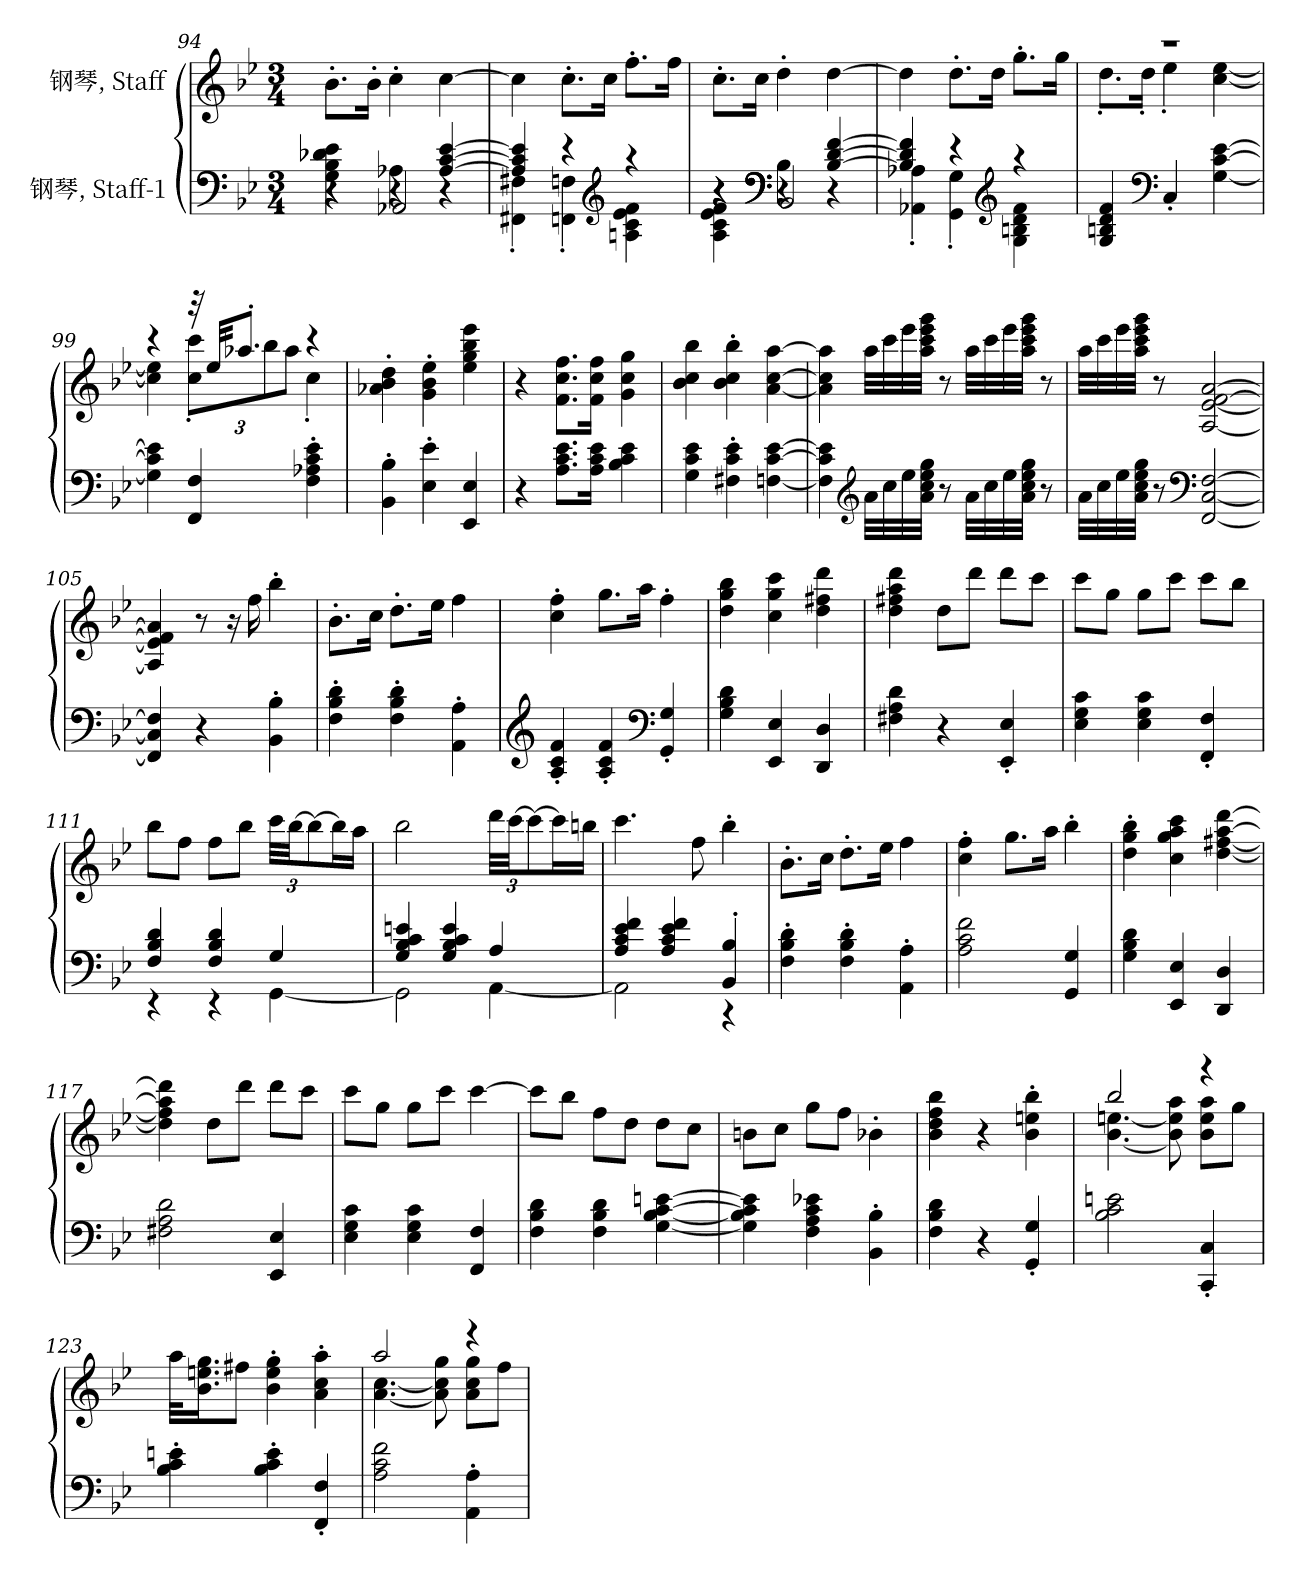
**kern	**kern
*part2	*part1
*staff2	*staff1
*I"钢琴, Staff-1	*I"钢琴, Staff
*clefF4	*clefG2
*k[b-e-]	*k[b-e-]
*M3/4	*M3/4
=94	=94
*^	*
*	*^	*
4r	4G\ 4B-\ 4d-X\ 4e-\	4r	8.b-'\L
.	.	.	16b-'\Jk
4r	4A-X\	2AA-X/	4cc'\
[4A-/ [4c/ [4e-/	4r	.	[4cc\
*	*v	*v	*
=95	=95	=95
4A-/] 4c/] 4e-/]	4FF#X\' 4F#X\'	4cc\]
4r	4FFn\' 4Fn\'	8.cc'\L
.	.	16cc\Jk
*clefG2	*	*
4r	4An\ 4c\ 4e-\ 4f\	8.ff'\L
.	.	16ff\Jk
=96	=96	=96
*	*^	*
4r	4A\ 4c\ 4e-\ 4f\	4r	8.cc'\L
.	.	.	16cc\Jk
*clefF4	*	*	*
4r	4B-\	2BB-/	4dd'\
[4B-/ [4d/ [4f/	4r	.	[4dd\
*	*v	*v	*
!!LO:PB:g=z
=97	=97	=97
4B-/] 4d/] 4f/]	4AA-X\' 4A-X\'	4dd\]
4r	4GG\' 4G\'	8.dd'\L
.	.	16dd\Jk
*clefG2	*	*
4r	4G\ 4Bn\ 4d\ 4f\	8.gg'\L
.	.	16gg\Jk
*v	*v	*
=98	=98
*	*^
4G/ 4Bn/ 4d/ 4f/	2.r	8.dd'\L
.	.	16dd'\Jk
*clefF4	*	*
4C'/	.	4ee-'\
[4G\ [4c\ [4e-\	.	[4cc\ [4ee-\
=99	=99	=99
4G\] 4c\] 4e-\]	4r	4cc\] 4ee-\]
*	*	*Xbrackettup
4FF/ 4F/	32r	12cc\' 12ccc\'L
.	32ee-/KKL	.
.	8.aa-X'/J	.
.	.	12bb-\
.	.	12aa-\J
4F\' 4A-X\' 4c\' 4e-\'	4r	4cc'\
*	*v	*v
=100	=100
4BB-\' 4B-\'	4a-X\' 4b-\' 4dd\'
4E-\' 4e-\'	4g\' 4b-\' 4ee-\'
4EE-/ 4E-/	4ee-\ 4gg\ 4bb-\ 4eee-\
=101	=101
4r	4r
*	*MM130
8.A\ 8.c\ 8.e-\L	8.f\ 8.cc\ 8.ff\L
16A\ 16c\ 16e-\Jk	16f\ 16cc\ 16ff\Jk
4B-\ 4c\ 4e-\	4g\ 4cc\ 4gg\
!!LO:LB:g=z
=102	=102
4G\ 4c\ 4e-\	4b-\ 4cc\ 4bb-\
*	*MM120
4F#X\' 4c\' 4e-\'	4b-\' 4cc\' 4bb-\'
[4Fn\ [4c\ [4e-\	[4a\ [4cc\ [4aa\
=103	=103
4F\] 4c\] 4e-\]	4a\] 4cc\] 4aa\]
*clefG2	*
*	*MM110
32a\LLL	32aa\LLL
32cc\	32ccc\
32ee-\	32eee-\
32a\ 32cc\ 32ee-\ 32gg\JJJ	32aa\ 32ccc\ 32eee-\ 32ggg\JJJ
8r	8r
32a\LLL	32aa\LLL
32cc\	32ccc\
32ee-\	32eee-\
32a\ 32cc\ 32ee-\ 32gg\JJJ	32aa\ 32ccc\ 32eee-\ 32ggg\JJJ
8r	8r
=104	=104
32a\LLL	32aa\LLL
32cc\	32ccc\
32ee-\	32eee-\
32a\ 32cc\ 32ee-\ 32gg\JJJ	32aa\ 32ccc\ 32eee-\ 32ggg\JJJ
8r	8r
*clefF4	*
*	*MM100
[2FF/ [2C/ [2F/	[2A/ [2e-/ [2f/ [2a/
=105	=105
4FF/] 4C/] 4F/]	4A/] 4e-/] 4f/] 4a/]
4r	8r
.	16r
.	16ff\
*	*MM150
4BB-\' 4B-\'	4bb-'\
!!LO:LB:g=z
=106	=106
4F\' 4B-\' 4d\'	8.b-'\L
.	16cc\Jk
4F\' 4B-\' 4d\'	8.dd'\L
.	16ee-\Jk
4AA\' 4A\'	4ff\
=107	=107
*clefG2	*
4A/' 4c/' 4f/'	4cc\' 4ff\'
4A/' 4c/' 4f/'	8.gg\L
.	16aa\Jk
*clefF4	*
4GG/' 4G/'	4ff'\
=108	=108
4G\ 4B-\ 4d\	4dd\ 4gg\ 4bb-\
4EE-/ 4E-/	4cc\ 4gg\ 4ccc\
4DD/ 4D/	4dd\ 4ff#X\ 4ddd\
=109	=109
4F#X\ 4A\ 4d\	4dd\ 4ff#X\ 4aa\ 4ddd\
4r	8dd\L
.	8ddd\J
4EE-/' 4E-/'	8ddd\L
.	8ccc\J
=110	=110
4E-\ 4G\ 4c\	8ccc\L
.	8gg\J
4E-\ 4G\ 4c\	8gg\L
.	8ccc\J
4FF/' 4F/'	8ccc\L
.	8bb-\J
!!LO:LB:g=z
=111	=111
*^	*
4F/ 4B-/ 4d/	4r	8bb-\L
.	.	8ff\J
4F/ 4B-/ 4d/	4r	8ff\L
.	.	8bb-\J
4G/	[4GG\	48ccc\LLL
.	.	[48bb-\JJ
.	.	12bb-\_
.	.	16bb-\L]
.	.	16aa\JJ
=112	=112	=112
4G/ 4B-/ 4c/ 4en/	2GG\]	2bb-\
4G/ 4B-/ 4c/ 4e/	.	.
4A/	[4AA\	48ddd\LLL
.	.	[48ccc\JJ
.	.	12ccc\_
.	.	16ccc\L]
.	.	16bbn\JJ
=113	=113	=113
4A/ 4c/ 4e-/ 4f/	2AA\]	4.ccc\
4A/ 4c/ 4e-/ 4f/	.	.
.	.	8ff\
4BB-/' 4B-/'	4r	4bb-'\
*v	*v	*
=114	=114
4F\' 4B-\' 4d\'	8.b-'\L
.	16cc\Jk
4F\' 4B-\' 4d\'	8.dd'\L
.	16ee-\Jk
4AA\' 4A\'	4ff\
=115	=115
2A\ 2c\ 2f\	4cc\' 4ff\'
.	8.gg\L
.	16aa\Jk
4GG/ 4G/	4bb-'\
!!LO:LB:g=z
=116	=116
4G\ 4B-\ 4d\	4dd\' 4gg\' 4bb-\'
4EE-/ 4E-/	4cc\ 4gg\ 4aa\ 4ccc\
4DD/ 4D/	[4dd\ [4ff#X\ [4aa\ [4ddd\
=117	=117
2F#X\ 2A\ 2d\	4dd\] 4ff#\] 4aa\] 4ddd\]
.	8dd\L
.	8ddd\J
4EE-/ 4E-/	8ddd\L
.	8ccc\J
=118	=118
4E-\ 4G\ 4c\	8ccc\L
.	8gg\J
4E-\ 4G\ 4c\	8gg\L
.	8ccc\J
4FF/ 4F/	[4ccc\
=119	=119
4F\ 4B-\ 4d\	8ccc\L]
.	8bb-\J
4F\ 4B-\ 4d\	8ff\L
.	8dd\J
[4G\ [4B-\ [4c\ [4en\	8dd\L
.	8cc\J
=120	=120
4G\] 4B-\] 4c\] 4e\]	8bn\L
.	8cc\J
4F\ 4A\ 4c\ 4e-X\	8gg\L
.	8ff\J
4BB-\' 4B-\'	4b-X'\
=121	=121
4F\ 4B-\ 4d\	4b-\ 4dd\ 4ff\ 4bb-\
4r	4r
4GG/' 4G/'	4b-\' 4een\' 4bb-\'
!!LO:LB:g=z
=122	=122
*	*^
2B-\ 2c\ 2en\	2bb-/	[4.b-\ [4.een\
.	.	8b-\] 8ee\] 8aa\
4CC/' 4C/'	4r	8b-\ 8ee\ 8aa\L
.	.	8gg\J
*	*v	*v
=123	=123
4B-\' 4c\' 4en\'	32aa\KLL
.	16.b-\ 16.een\ 16.gg\J
.	8ff#X\J
4B-\' 4c\' 4e\'	4b-\' 4ee\' 4gg\'
4FF/' 4F/'	4a\' 4cc\' 4aa\'
=124	=124
*	*^
2A\ 2c\ 2f\	2aa/	[4.a\ [4.cc\
.	.	8a\] 8cc\] 8gg\
4AA\' 4A\'	4r	8a\ 8cc\ 8gg\L
.	.	8ff\J
*	*v	*v
=	=
*-	*-
